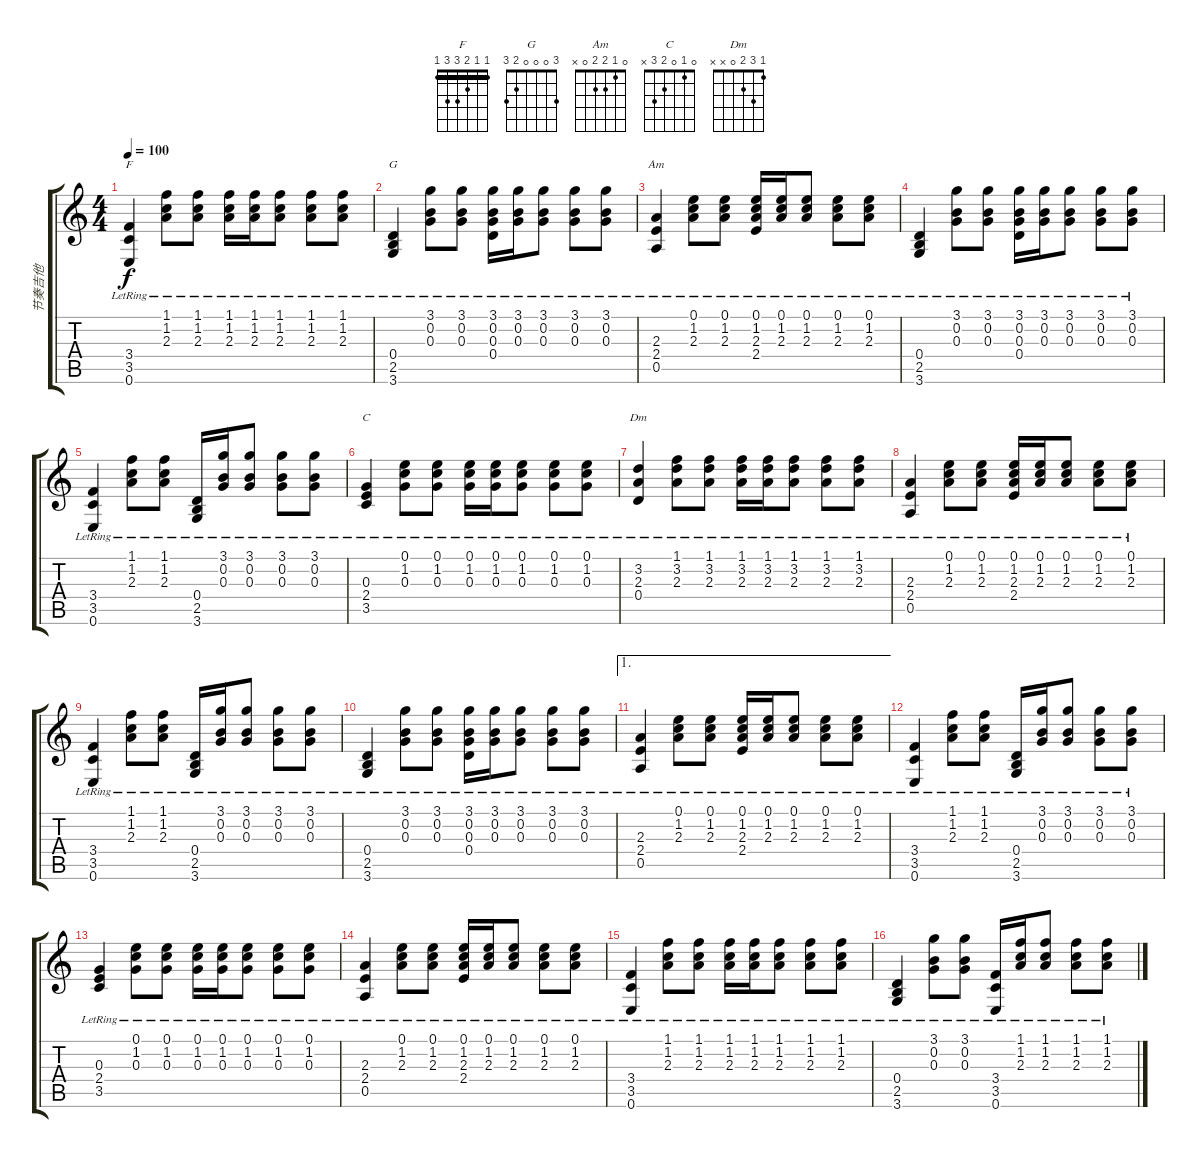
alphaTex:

\track ("节奏吉他" "节奏吉他") {solo instrument acousticguitarsteel}
\staff {score tabs}
\tuning (E4 B3 G3 D3 A2 E2) {hide}
\chord ("F" 1 1 2 3 3 1) {barre 1}
\chord ("G" 3 0 0 0 2 3)
\chord ("Am" 0 1 2 2 0 x)
\chord ("C" 0 1 0 2 3 x)
\chord ("Dm" 1 3 2 0 x x)
\ts (4 4)
\tempo 100
\clef g2
\ks c
(3.4{lr} 3.5{lr} 0.6).4{ch "F" dy f} (1.1{lr} 1.2{lr} 2.3{lr}).8 (1.1{lr} 1.2{lr} 2.3{lr}).8 (1.1{lr} 1.2{lr} 2.3{lr}).16 (1.1{lr} 1.2{lr} 2.3{lr}).16 (1.1{lr} 1.2{lr} 2.3{lr}).8 (1.1{lr} 1.2{lr} 2.3{lr}).8 (1.1{lr} 1.2{lr} 2.3{lr}).8 |
(0.4{lr} 2.5{lr} 3.6).4{ch "G"} (3.1{lr} 0.2{lr} 0.3{lr}).8 (3.1{lr} 0.2{lr} 0.3{lr}).8 (3.1{lr} 0.2{lr} 0.3{lr} 0.4{lr}).16 (3.1{lr} 0.2{lr} 0.3{lr}).16 (3.1{lr} 0.2{lr} 0.3{lr}).8 (3.1{lr} 0.2{lr} 0.3{lr}).8 (3.1{lr} 0.2{lr} 0.3{lr}).8 |
(2.3{lr} 2.4{lr} 0.5{lr}).4{ch "Am"} (0.1{lr} 1.2{lr} 2.3{lr}).8 (0.1{lr} 1.2{lr} 2.3{lr}).8 (0.1{lr} 1.2{lr} 2.3{lr} 2.4{lr}).16 (0.1{lr} 1.2{lr} 2.3{lr}).16 (0.1{lr} 1.2{lr} 2.3{lr}).8 (0.1{lr} 1.2{lr} 2.3{lr}).8 (0.1{lr} 1.2{lr} 2.3{lr}).8 |
(0.4{lr} 2.5{lr} 3.6).4 (3.1{lr} 0.2{lr} 0.3{lr}).8 (3.1{lr} 0.2{lr} 0.3{lr}).8 (3.1{lr} 0.2{lr} 0.3{lr} 0.4{lr}).16 (3.1{lr} 0.2{lr} 0.3{lr}).16 (3.1{lr} 0.2{lr} 0.3{lr}).8 (3.1{lr} 0.2{lr} 0.3{lr}).8 (3.1{lr} 0.2{lr} 0.3{lr}).8 |
(3.4{lr} 3.5{lr} 0.6).4 (1.1{lr} 1.2{lr} 2.3{lr}).8 (1.1{lr} 1.2{lr} 2.3{lr}).8 (0.4{lr} 2.5{lr} 3.6).16 (3.1{lr} 0.2{lr} 0.3{lr}).16 (3.1{lr} 0.2{lr} 0.3{lr}).8 (3.1{lr} 0.2{lr} 0.3{lr}).8 (3.1{lr} 0.2{lr} 0.3{lr}).8 |
(0.3{lr} 2.4{lr} 3.5{lr}).4{ch "C"} (0.1{lr} 1.2{lr} 0.3{lr}).8 (0.1{lr} 1.2{lr} 0.3{lr}).8 (0.1{lr} 1.2{lr} 0.3{lr}).16 (0.1{lr} 1.2{lr} 0.3{lr}).16 (0.1{lr} 1.2{lr} 0.3{lr}).8 (0.1{lr} 1.2{lr} 0.3{lr}).8 (0.1{lr} 1.2{lr} 0.3{lr}).8 |
(3.2{lr} 2.3{lr} 0.4{lr}).4{ch "Dm"} (1.1{lr} 3.2{lr} 2.3{lr}).8 (1.1{lr} 3.2{lr} 2.3{lr}).8 (1.1{lr} 3.2{lr} 2.3{lr}).16 (1.1{lr} 3.2{lr} 2.3{lr}).16 (1.1{lr} 3.2{lr} 2.3{lr}).8 (1.1{lr} 3.2{lr} 2.3{lr}).8 (1.1{lr} 3.2{lr} 2.3{lr}).8 |
(2.3{lr} 2.4{lr} 0.5{lr}).4 (0.1{lr} 1.2{lr} 2.3{lr}).8 (0.1{lr} 1.2{lr} 2.3{lr}).8 (0.1{lr} 1.2{lr} 2.3{lr} 2.4{lr}).16 (0.1{lr} 1.2{lr} 2.3{lr}).16 (0.1{lr} 1.2{lr} 2.3{lr}).8 (0.1{lr} 1.2{lr} 2.3{lr}).8 (0.1{lr} 1.2{lr} 2.3{lr}).8 |
(3.4{lr} 3.5{lr} 0.6).4 (1.1{lr} 1.2{lr} 2.3{lr}).8 (1.1{lr} 1.2{lr} 2.3{lr}).8 (0.4{lr} 2.5{lr} 3.6).16 (3.1{lr} 0.2{lr} 0.3{lr}).16 (3.1{lr} 0.2{lr} 0.3{lr}).8 (3.1{lr} 0.2{lr} 0.3{lr}).8 (3.1{lr} 0.2{lr} 0.3{lr}).8 |
(0.4{lr} 2.5{lr} 3.6).4 (3.1{lr} 0.2{lr} 0.3{lr}).8 (3.1{lr} 0.2{lr} 0.3{lr}).8 (3.1{lr} 0.2{lr} 0.3{lr} 0.4{lr}).16 (3.1{lr} 0.2{lr} 0.3{lr}).16 (3.1{lr} 0.2{lr} 0.3{lr}).8 (3.1{lr} 0.2{lr} 0.3{lr}).8 (3.1{lr} 0.2{lr} 0.3{lr}).8 |
\ae 1
(2.3{lr} 2.4{lr} 0.5{lr}).4 (0.1{lr} 1.2{lr} 2.3{lr}).8 (0.1{lr} 1.2{lr} 2.3{lr}).8 (0.1{lr} 1.2{lr} 2.3{lr} 2.4{lr}).16 (0.1{lr} 1.2{lr} 2.3{lr}).16 (0.1{lr} 1.2{lr} 2.3{lr}).8 (0.1{lr} 1.2{lr} 2.3{lr}).8 (0.1{lr} 1.2{lr} 2.3{lr}).8 |
(3.4{lr} 3.5{lr} 0.6).4 (1.1{lr} 1.2{lr} 2.3{lr}).8 (1.1{lr} 1.2{lr} 2.3{lr}).8 (0.4{lr} 2.5{lr} 3.6).16 (3.1{lr} 0.2{lr} 0.3{lr}).16 (3.1{lr} 0.2{lr} 0.3{lr}).8 (3.1{lr} 0.2{lr} 0.3{lr}).8 (3.1{lr} 0.2{lr} 0.3{lr}).8 |
(0.3{lr} 2.4{lr} 3.5{lr}).4 (0.1{lr} 1.2{lr} 0.3{lr}).8 (0.1{lr} 1.2{lr} 0.3{lr}).8 (0.1{lr} 1.2{lr} 0.3{lr}).16 (0.1{lr} 1.2{lr} 0.3{lr}).16 (0.1{lr} 1.2{lr} 0.3{lr}).8 (0.1{lr} 1.2{lr} 0.3{lr}).8 (0.1{lr} 1.2{lr} 0.3{lr}).8 |
(2.3{lr} 2.4{lr} 0.5{lr}).4 (0.1{lr} 1.2{lr} 2.3{lr}).8 (0.1{lr} 1.2{lr} 2.3{lr}).8 (0.1{lr} 1.2{lr} 2.3{lr} 2.4{lr}).16 (0.1{lr} 1.2{lr} 2.3{lr}).16 (0.1{lr} 1.2{lr} 2.3{lr}).8 (0.1{lr} 1.2{lr} 2.3{lr}).8 (0.1{lr} 1.2{lr} 2.3{lr}).8 |
(3.4{lr} 3.5{lr} 0.6).4 (1.1{lr} 1.2{lr} 2.3{lr}).8 (1.1{lr} 1.2{lr} 2.3{lr}).8 (1.1{lr} 1.2{lr} 2.3{lr}).16 (1.1{lr} 1.2{lr} 2.3{lr}).16 (1.1{lr} 1.2{lr} 2.3{lr}).8 (1.1{lr} 1.2{lr} 2.3{lr}).8 (1.1{lr} 1.2{lr} 2.3{lr}).8 |
(0.4{lr} 2.5{lr} 3.6).4{txt ""} (3.1{lr} 0.2{lr} 0.3{lr}).8 (3.1{lr} 0.2{lr} 0.3{lr}).8 (3.4{lr} 3.5{lr} 0.6).16 (1.1{lr} 1.2{lr} 2.3{lr}).16 (1.1{lr} 1.2{lr} 2.3{lr}).8 (1.1{lr} 1.2{lr} 2.3{lr}).8 (1.1{lr} 1.2{lr} 2.3{lr}).8
